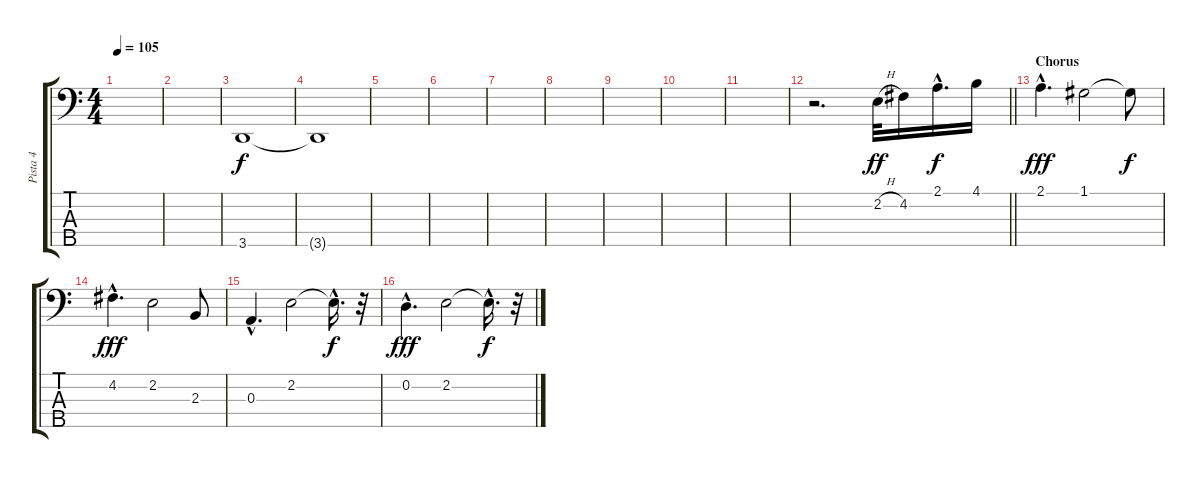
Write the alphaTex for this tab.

\track ("Pista 4" "Pista 4") {instrument electricbassfinger}
\staff {score tabs}
\tuning (G2 D2 A1 E1 B0) {hide}
\ts (4 4)
\tempo 105
\clef f4
\ks c
|
|
3.5.1 |
3.5{t}.1 |
|
|
|
|
|
|
|
\barLineRight lightlight
r.2{d} 2.2{h}.32{dy ff} 4.2.16 2.1{hac}.16{d dy f} 4.1.16 |
\section ("" "Chorus")
2.1{hac}.4{d dy fff} 1.1.2 1.1{t}.8{dy f} |
4.2{hac}.4{d dy fff} 2.2.2 2.3.8 |
0.3{hac}.4{d} 2.2.2 2.2{hac t}.16{d dy f} r.32 |
0.2{hac}.4{d dy fff} 2.2.2 2.2{hac t}.16{d dy f} r.32
